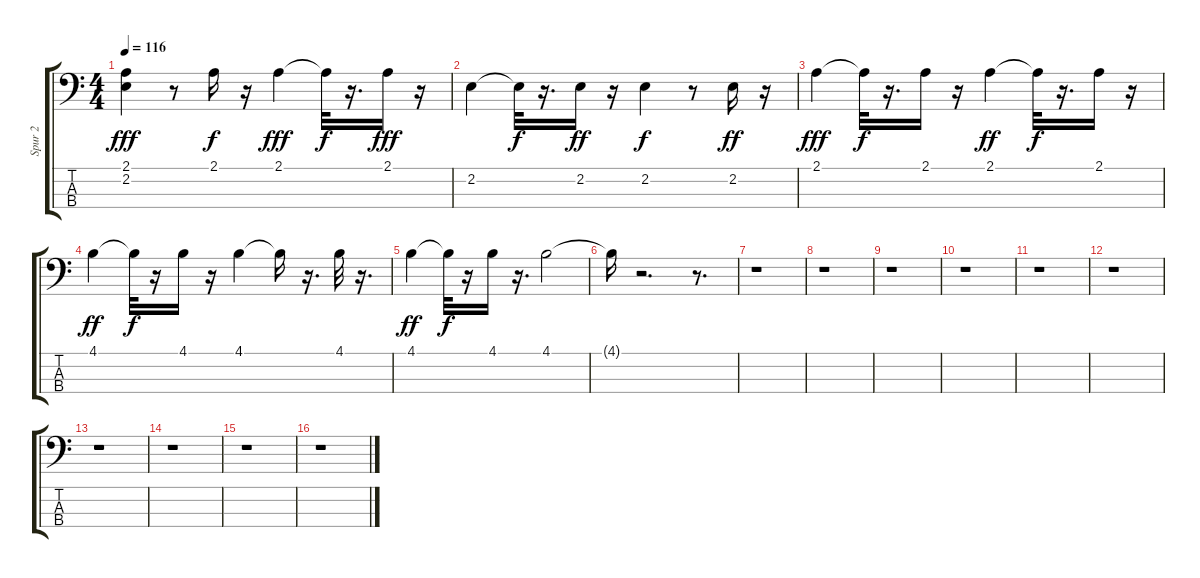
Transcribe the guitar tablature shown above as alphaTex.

\track ("Spur 2" "Spur 2") {instrument electricbassfinger}
\staff {score tabs}
\tuning (G2 D2 A1 E1) {hide}
\ts (4 4)
\tempo 116
\clef f4
\ks c
(2.1 2.2).4{dy fff} r.8 2.1.16{dy f} r.16 2.1.4{dy fff} 2.1{t}.32{dy f} r.16{d} 2.1.16{dy fff} r.16 |
2.2.4 2.2{t}.32{dy f} r.16{d} 2.2.16{dy ff} r.16 2.2.4{dy f} r.8 2.2.16{dy ff} r.16 |
2.1.4{dy fff} 2.1{t}.32{dy f} r.16{d} 2.1.16 r.16 2.1.4{dy ff} 2.1{t}.32{dy f} r.16{d} 2.1.16 r.16 |
4.1.4{dy ff} 4.1{t}.32{dy f} r.16 4.1.16 r.16 4.1.4 4.1{t}.16 r.16{d} 4.1.32 r.16{d} |
4.1.4{dy ff} 4.1{t}.32{dy f} r.16 4.1.16 r.16{d} 4.1.2 |
4.1{t}.16 r.2{d} r.8{d} |
r.1 |
r.1 |
r.1 |
r.1 |
r.1 |
r.1 |
r.1 |
r.1 |
r.1 |
r.1
